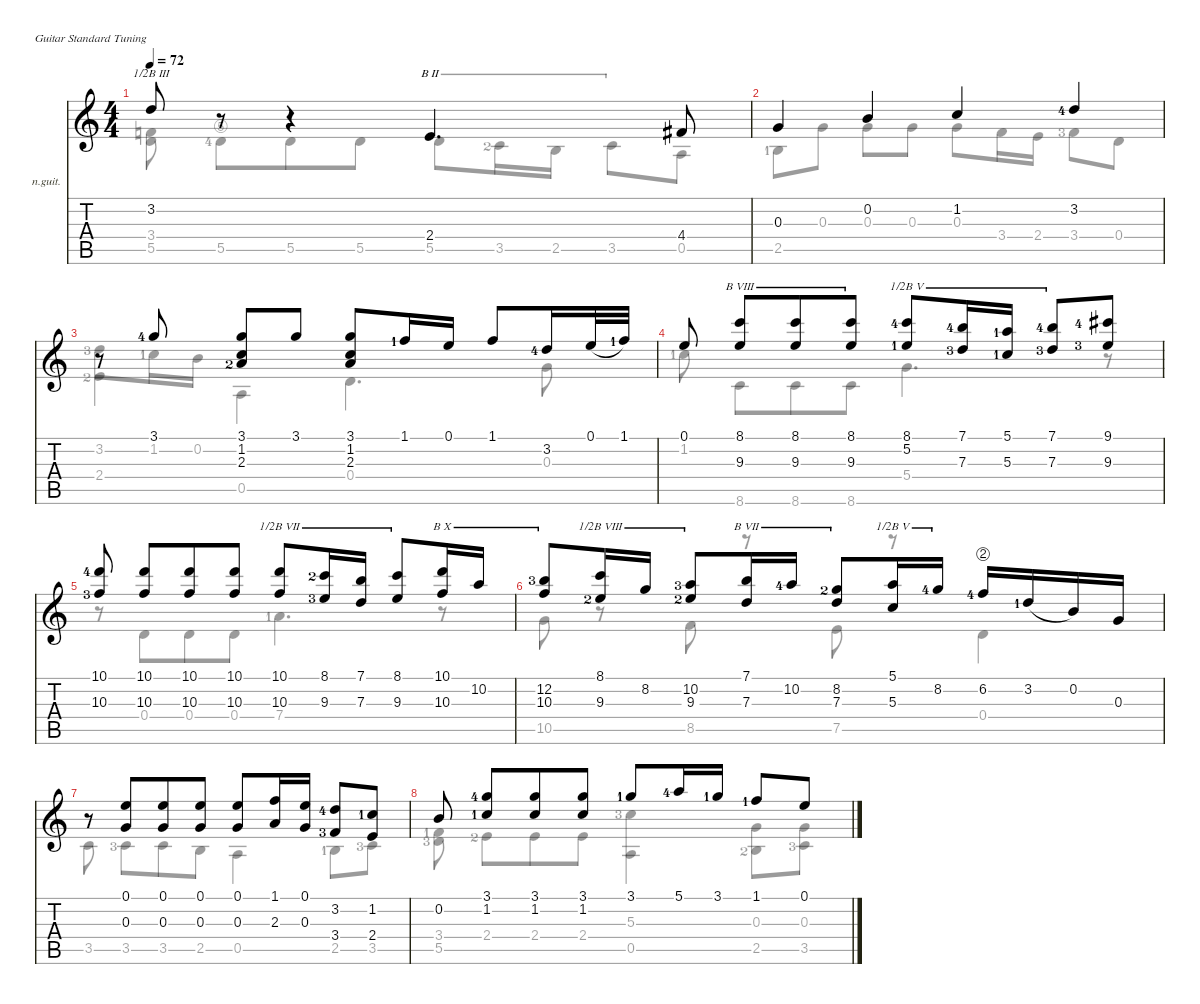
\defaultSystemsLayout 4
\hideDynamics
\bracketExtendMode nobrackets
\firstSystemTrackNameOrientation horizontal
\otherSystemsTrackNameOrientation horizontal
\track ("Nylon Guitar" "n.guit.") {instrument acousticguitarnylon}
\staff {score tabs}
\tuning (E4 B3 G3 D3 A2 E2)
\voice
\ts (4 4)
\tempo 72
\clef g2
\scale
0.907985
\ks c
3.2.8{dy mf barre (3 half) beam Up} r.8{beam Up} r.4{beam Up} 2.4.4{d barre (2 full) beam Up} 4.4{acc #}.8{beam Up} |
\scale
0.909195 0.3.4{beam Up} 0.2.4{beam Up} 1.2.4{beam Up} 3.2{lf 5}.4{beam Up} |
\scale
1.03861 r.8{beam Up} 3.1{lf 5}.8{beam Up} (3.1 1.2 2.3{lf 3}).8{beam Up} 3.1.8{beam Up} (3.1 1.2 2.3).8{beam Up} 1.1{lf 2}.16{beam Up} 0.1.16{beam Up} 1.1.8{beam Up} 3.2{lf 5}.16{beam Up} 0.1.32{legatoorigin beam Up} 1.1{lf 2}.32{beam Up} |
\scale
0.961393 0.1.8{beam Up beam split} (8.1 9.3).8{barre (8 full) beam Up beam merge} (8.1 9.3).8{barre (8 full) beam Up beam merge} (8.1 9.3).8{barre (8 full) beam Up} (8.1{lf 5} 5.2{lf 2}).8{barre (5 half) beam Up} (7.1{lf 5} 7.3{lf 4}).16{barre (5 half) beam Up} (5.1{lf 2} 5.3{lf 2}).16{barre (5 half) beam Up} (7.1{lf 5} 7.3{lf 4}).8{barre (5 half) beam Up} (9.1{lf 5 acc #} 9.3{lf 4}).8{beam Up} |
\scale
0.963666 (10.1{lf 5} 10.3{lf 4}).8{beam Up beam split} (10.1 10.3).8{beam Up beam merge} (10.1 10.3).8{beam Up beam merge} (10.1 10.3).8{beam Up} (10.1 10.3).8{barre (7 half) beam Up} (8.1{lf 3} 9.3{lf 4}).16{barre (7 half) beam Up} (7.1 7.3).16{barre (7 half) beam Up} (8.1 9.3).8{barre (7 half) beam Up} (10.1 10.3).16{barre (10 full) beam Up} 10.2.16{barre (10 full) beam Up} |
\scale
1.03633 (12.2{lf 4} 10.3).8{barre (10 full) beam Up} (9.3{lf 3} 8.1).16{barre (8 half) beam Up} 8.2.16{barre (8 half) beam Up} (10.2{lf 4} 9.3{lf 3}).8{barre (8 half) beam Up} (7.3 7.1).16{barre (7 full) beam Up} 10.2{lf 5}.16{barre (7 full) beam Up} (8.2{lf 3} 7.3).8{barre (7 full) beam Up} (5.1 5.3).16{barre (5 half) beam Up} 8.2{lf 5}.16{barre (5 half) beam Up} 6.2{string lf 5}.16{beam Up} 3.2{lf 2}.16{legatoorigin beam Up} 0.2.16{beam Up} 0.3.16{beam Up} |
\scale
1.0019 r.8{beam Up} (0.1 0.3).8{beam Up beam merge} (0.3 0.1).8{beam Up beam merge} (0.1 0.3).8{beam Up} (0.3 0.1).8{beam Up} (1.1 2.3).16{beam Up} (0.1 0.3).16{beam Up} (3.2{lf 5} 3.4{lf 4}).8{beam Up} (1.2{lf 2} 2.4).8{beam Up} |
\scale
0.9981 0.2.8{beam Up beam split} (3.1{lf 5} 1.2{lf 2}).8{beam Up beam merge} (1.2 3.1).8{beam Up beam merge} (3.1 1.2).8{beam Up} 3.1{lf 2}.8{beam Up} 5.1{lf 5}.16{beam Up} 3.1{lf 2}.16{beam Up} 1.1{lf 2}.8{beam Up} 0.1.8{beam Up}
\voice
\clef g2
\ottava regular
\simile none
\scale
0.907985
\ks c
(3.4 5.5).8{dy mf beam Down beam split} 5.5{string lf 5}.8{beam Down beam merge} 5.5.8{beam Down beam merge} 5.5.8{beam Down} 5.5.8{barre (2 full) beam Down} 3.5{lf 3}.16{barre (2 full) beam Down} 2.5.16{barre (2 full) beam Down} 3.5.8{barre (2 full) beam Down} 0.5.8{beam Down} |
\scale
0.909195 2.5{lf 2}.8{beam Down} 0.3.8{beam Down} 0.3.8{beam Down} 0.3.8{beam Down} 0.3.8{beam Down} 3.4.16{beam Down} 2.4.16{beam Down} 3.4{lf 4}.8{beam Down} 0.4.8{beam Down} |
\scale
1.03861 2.4{lf 3}.4{beam Down} 0.5.4{beam Down} 0.4.4{d beam Down} 0.3.8{beam Down} |
\scale
0.961393 1.2{lf 2}.8{beam Down beam split} 8.6.8{beam Down beam merge} 8.6.8{beam Down beam merge} 8.6.8{beam Down} 5.4.4{d beam Down} r.8{beam Down} |
\scale
0.963666 r.8{beam Down} 0.4.8{beam Down beam merge} 0.4.8{beam Down beam merge} 0.4.8{beam Down} 7.4{lf 2}.4{d beam Down} r.8{beam Down} |
\scale
1.03633 10.5.8{beam Down} r.8{beam Down} 8.5.8{beam Down} r.8{beam Down} 7.5.8{beam Down} r.8{beam Down} 0.4.4{beam Down} |
\scale
1.0019 3.5.8{beam Down beam split} 3.5{lf 4}.8{beam Down beam merge} 3.5.8{beam Down beam merge} 2.5.8{beam Down} 0.5.4{beam Down} 2.5{lf 2}.8{beam Down} 3.5{lf 4}.8{beam Down} |
\scale
0.9981 (5.5{lf 4} 3.4{lf 2}).8{beam Down beam split} 2.4{lf 3}.8{beam Down beam merge} 2.4.8{beam Down beam merge} 2.4.8{beam Down} (0.5 5.3{lf 4}).4{beam Down} (2.5{lf 3} 0.3).8{beam Down} (3.5{lf 4} 0.3).8{beam Down}
\voice
\clef g2
\ottava regular
\simile none
\scale
0.907985
\ks c
|
\scale
0.909195 |
\scale
1.03861 3.2{lf 4}.8{beam Down} 1.2{lf 2}.16{beam Down} 0.2.16{beam Down} |
\scale
0.961393 |
\scale
0.963666 |
\scale
1.03633 |
\scale
1.0019 |
\scale
0.9981
